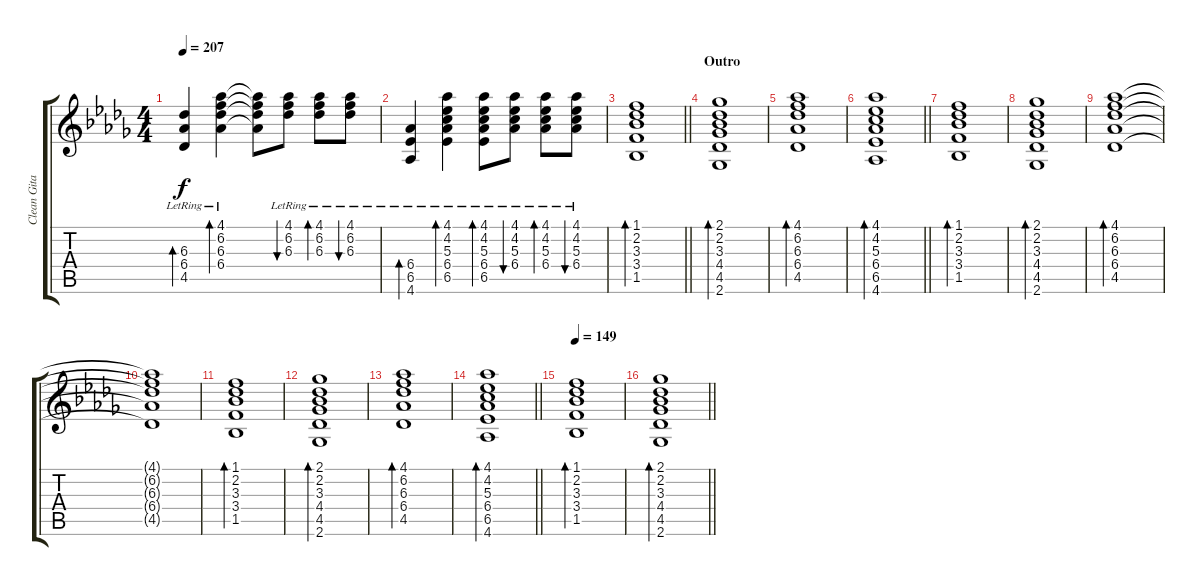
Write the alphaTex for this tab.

\track ("Clean Gitarre" "Clean Gita") {instrument electricguitarclean}
\staff {score tabs}
\tuning (E4 B3 G3 D3 A2 E2) {hide}
\ts (4 4)
\tempo 207
\clef g2
\ks bbminor
(6.3{lr} 6.4{lr} 4.5{lr}).4{bd 60 dy f} (4.1{lr} 6.2{lr} 6.3{lr} 6.4{lr}).4{bd 60} (4.1{t} 6.2{t} 6.3{t} 6.4{t}).8 (4.1{lr} 6.2{lr} 6.3{lr}).8{bu 60} (4.1{lr} 6.2{lr} 6.3{lr}).8{bd 60} (4.1{lr} 6.2{lr} 6.3{lr}).8{bu 60} |
(6.4{lr} 6.5{lr} 4.6{lr}).4{bd 60} (4.1{lr} 4.2{lr} 5.3{lr} 6.4{lr} 6.5{lr}).4{bd 60} (4.1{lr} 4.2{lr} 5.3{lr} 6.4{lr} 6.5{lr}).8{bd 60} (4.1{lr} 4.2{lr} 5.3{lr} 6.4{lr}).8{bu 60} (4.1{lr} 4.2{lr} 5.3{lr} 6.4{lr}).8{bd 60} (4.1{lr} 4.2{lr} 5.3{lr} 6.4{lr}).8{bu 60} |
\barLineRight lightlight
(1.1 2.2 3.3 3.4 1.5).1{bd 240} |
\section ("" "Outro")
(2.1 2.2 3.3 4.4 4.5 2.6).1{bd 240} |
(4.1 6.2 6.3 6.4 4.5).1{bd 240} |
\barLineRight lightlight
(4.1 4.2 5.3 6.4 6.5 4.6).1{bd 240} |
(1.1 2.2 3.3 3.4 1.5).1{bd 240} |
(2.1 2.2 3.3 4.4 4.5 2.6).1{bd 240} |
(4.1 6.2 6.3 6.4 4.5).1{bd 240} |
(4.1{t} 6.2{t} 6.3{t} 6.4{t} 4.5{t}).1 |
(1.1 2.2 3.3 3.4 1.5).1{bd 240} |
(2.1 2.2 3.3 4.4 4.5 2.6).1{bd 240} |
(4.1 6.2 6.3 6.4 4.5).1{bd 240} |
\barLineRight lightlight
(4.1 4.2 5.3 6.4 6.5 4.6).1{bd 240} |
\tempo 149
(1.1 2.2 3.3 3.4 1.5).1{bd 240} |
\barLineRight lightlight
(2.1 2.2 3.3 4.4 4.5 2.6).1{bd 240}
